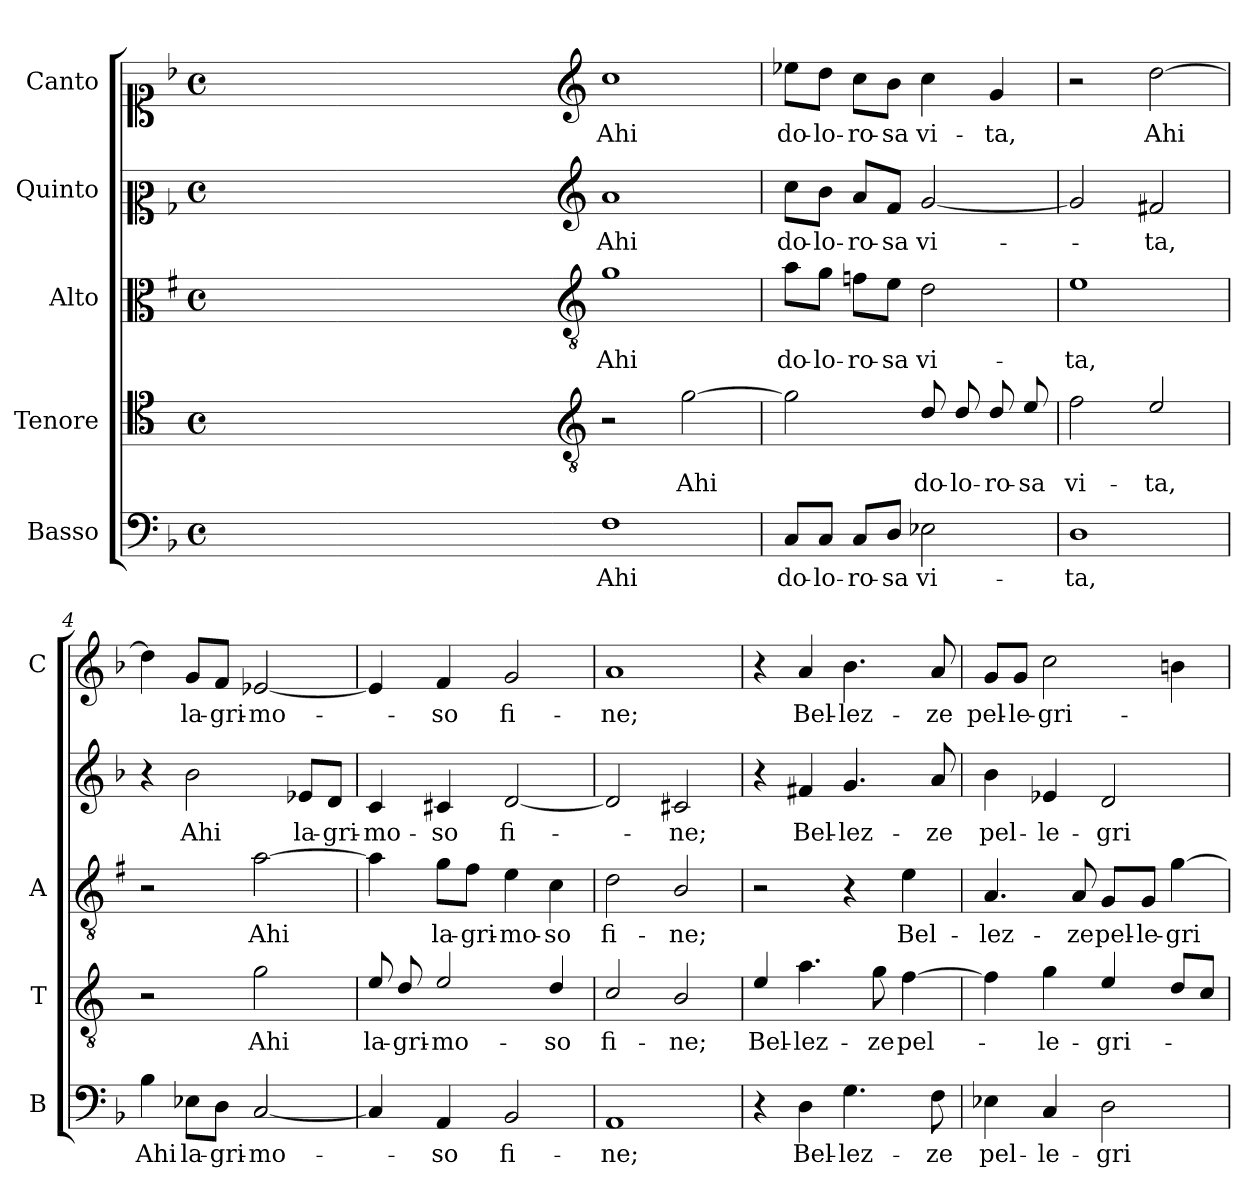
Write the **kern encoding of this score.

**kern	**text	**kern	**text	**kern	**text	**kern	**text	**kern	**text
*part5	*part5	*part4	*part4	*part3	*part3	*part2	*part2	*part1	*part1
*staff5	*staff5	*staff4	*staff4	*staff3	*staff3	*staff2	*staff2	*staff1	*staff1
*I"Basso	*	*I"Tenore	*	*I"Alto	*	*I"Quinto	*	*I"Canto	*
*I'B	*	*I'T	*	*I'A	*	*	*	*I'C	*
*clefF4	*	*clefC4	*	*clefC3	*	*clefC2	*	*clefC1	*
*	*	*ITrd4c7	*	*ITrd1c2	*	*	*	*	*
*k[b-]	*	*k[b-]	*	*k[b-]	*	*k[b-]	*	*k[b-]	*
*F:	*	*F:	*	*F:	*	*F:	*	*F:	*
*M4/4	*	*M4/4	*	*M4/4	*	*M4/4	*	*M4/4	*
*met(c)	*	*met(c)	*	*met(c)	*	*met(c)	*	*met(c)	*
=	=	=	=	=	=	=	=	=	=
1ryy	.	1ryy	.	1ryy	.	1ryy	.	1ryy	.
=1X-	=1X-	=1X-	=1X-	=1X-	=1X-	=1X-	=1X-	=1X-	=1X-
4ryy	.	4ryy	.	4ryy	.	4ryy	.	4ryy	.
4ryy	.	4ryy	.	4ryy	.	4ryy	.	4ryy	.
4ryy	.	4ryy	.	4ryy	.	4ryy	.	4ryy	.
4ryy	.	4ryy	.	4ryy	.	4ryy	.	4ryy	.
=1-	=1-	=1-	=1-	=1-	=1-	=1-	=1-	=1-	=1-
*	*	*clefGv2	*	*clefGv2	*	*clefG2	*	*clefG2	*
!	!LO:LY:b	!	!	!	!LO:LY:b	!	!LO:LY:b	!	!LO:LY:b
1F	Ahi	2r	.	1f	Ahi	1a	Ahi	1cc	Ahi
!	!	!	!LO:LY:b	!	!	!	!	!	!
.	.	[2c\	Ahi	.	.	.	.	.	.
=2	=2	=2	=2	=2	=2	=2	=2	=2	=2
!	!LO:LY:b	!	!	!	!LO:LY:b	!	!LO:LY:b	!	!LO:LY:b
8C/L	do-	2c\]	.	8g\L	do-	8cc\L	do-	8ee-X\L	do-
!	!LO:LY:b	!	!	!	!LO:LY:b	!	!LO:LY:b	!	!LO:LY:b
8C/J	-lo-	.	.	8f\J	-lo-	8b-\J	-lo-	8dd\J	-lo-
!	!LO:LY:b	!	!	!	!LO:LY:b	!	!LO:LY:b	!	!LO:LY:b
8C/L	-ro-	.	.	8e-X\L	-ro-	8a/L	-ro-	8cc\L	-ro-
!	!LO:LY:b	!	!	!	!LO:LY:b	!	!LO:LY:b	!	!LO:LY:b
8D/J	-sa	.	.	8d\J	-sa	8f/J	-sa	8b-\J	-sa
!	!LO:LY:b	!	!LO:LY:b	!	!LO:LY:b	!	!LO:LY:b	!	!LO:LY:b
2E-X\	vi-	8G/	do-	2c\	vi-	[2g/	vi-	4cc\	vi-
!	!	!	!LO:LY:b	!	!	!	!	!	!
.	.	8G/	-lo-	.	.	.	.	.	.
!	!	!	!LO:LY:b	!	!	!	!	!	!LO:LY:b
.	.	8G/	-ro-	.	.	.	.	4g/	-ta,
!	!	!	!LO:LY:b	!	!	!	!	!	!
.	.	8A/	-sa	.	.	.	.	.	.
=3	=3	=3	=3	=3	=3	=3	=3	=3	=3
!	!LO:LY:b	!	!LO:LY:b	!	!LO:LY:b	!	!	!	!
1D	-ta,	2B-\	vi-	1d	-ta,	2g/]	.	2r	.
!	!	!	!LO:LY:b	!	!	!	!LO:LY:b	!	!LO:LY:b
.	.	2A/	-ta,	.	.	2f#X/	-ta,	[2dd\	Ahi
=4	=4	=4	=4	=4	=4	=4	=4	=4	=4
!	!LO:LY:b	!	!	!	!	!	!	!	!
4B-\	Ahi	2r	.	2r	.	4r	.	4dd\]	.
!	!LO:LY:b	!	!	!	!	!	!LO:LY:b	!	!LO:LY:b
8E-X\L	la-	.	.	.	.	2b-\	Ahi	8g/L	la-
!	!LO:LY:b	!	!	!	!	!	!	!	!LO:LY:b
8D\J	-gri-	.	.	.	.	.	.	8f/J	-gri-
!	!LO:LY:b	!	!LO:LY:b	!	!LO:LY:b	!	!	!	!LO:LY:b
[2C/	-mo-	2c\	Ahi	[2g\	Ahi	.	.	[2e-X/	-mo-
!	!	!	!	!	!	!	!LO:LY:b	!	!
.	.	.	.	.	.	8e-X/L	la-	.	.
!	!	!	!	!	!	!	!LO:LY:b	!	!
.	.	.	.	.	.	8d/J	-gri-	.	.
!!LO:LB:g=z
=5	=5	=5	=5	=5	=5	=5	=5	=5	=5
!	!	!	!LO:LY:b	!	!	!	!LO:LY:b	!	!
4C/]	.	8A/	la-	4g\]	.	4c/	-mo-	4e-/]	.
!	!	!	!LO:LY:b	!	!	!	!	!	!
.	.	8G/	-gri-	.	.	.	.	.	.
!	!LO:LY:b	!	!LO:LY:b	!	!LO:LY:b	!	!LO:LY:b	!	!LO:LY:b
4AA/	-so	2A/	-mo-	8f\L	la-	4c#X/	-so	4f/	-so
!	!	!	!	!	!LO:LY:b	!	!	!	!
.	.	.	.	8e\J	-gri-	.	.	.	.
!	!LO:LY:b	!	!	!	!LO:LY:b	!	!LO:LY:b	!	!LO:LY:b
2BB-/	fi-	.	.	4d\	-mo-	[2d/	fi-	2g/	fi-
!	!	!	!LO:LY:b	!	!LO:LY:b	!	!	!	!
.	.	4G/	-so	4B-\	-so	.	.	.	.
=6	=6	=6	=6	=6	=6	=6	=6	=6	=6
!	!LO:LY:b	!	!LO:LY:b	!	!LO:LY:b	!	!	!	!LO:LY:b
1AA	-ne;	2F/	fi-	2c\	fi-	2d/]	.	1a	-ne;
!	!	!	!LO:LY:b	!	!LO:LY:b	!	!LO:LY:b	!	!
.	.	2E/	-ne;	2A/	-ne;	2c#X/	-ne;	.	.
=7	=7	=7	=7	=7	=7	=7	=7	=7	=7
!	!	!	!LO:LY:b	!	!	!	!	!	!
4r	.	4A/	Bel-	2r	.	4r	.	4r	.
!	!LO:LY:b	!	!LO:LY:b	!	!	!	!LO:LY:b	!	!LO:LY:b
4D\	Bel-	4.d\	-lez-	.	.	4f#X/	Bel-	4a/	Bel-
!	!LO:LY:b	!	!	!	!	!	!LO:LY:b	!	!LO:LY:b
4.G\	-lez-	.	.	4r	.	4.g/	-lez-	4.b-\	-lez-
!	!	!	!LO:LY:b	!	!	!	!	!	!
.	.	8c\	-ze	.	.	.	.	.	.
!	!	!	!LO:LY:b	!	!LO:LY:b	!	!	!	!
.	.	[4B-\	pel-	4d\	Bel-	.	.	.	.
!	!LO:LY:b	!	!	!	!	!	!LO:LY:b	!	!LO:LY:b
8F\	-ze	.	.	.	.	8a/	-ze	8a/	-ze
=8	=8	=8	=8	=8	=8	=8	=8	=8	=8
!	!LO:LY:b	!	!	!	!LO:LY:b	!	!LO:LY:b	!	!LO:LY:b
4E-X\	pel-	4B-\]	.	4.G/	-lez-	4b-\	pel-	8g/L	pel-
!	!	!	!	!	!	!	!	!	!LO:LY:b
.	.	.	.	.	.	.	.	8g/J	-le-
!	!LO:LY:b	!	!LO:LY:b	!	!	!	!LO:LY:b	!	!LO:LY:b
4C/	-le-	4c\	-le-	.	.	4e-X/	-le-	2cc\	-gri-
!	!	!	!	!	!LO:LY:b	!	!	!	!
.	.	.	.	8G/	-ze	.	.	.	.
!	!LO:LY:b	!	!LO:LY:b	!	!LO:LY:b	!	!LO:LY:b	!	!
2D\	-gri-	4A/	-gri-	8F/L	pel-	2d/	-gri-	.	.
!	!	!	!	!	!LO:LY:b	!	!	!	!
.	.	.	.	8F/J	-le-	.	.	.	.
!	!	!	!	!	!LO:LY:b	!	!	!	!
.	.	8G/L	.	[4f\	-gri-	.	.	4bn\	.
.	.	8F/J	.	.	.	.	.	.	.
=	=	=	=	=	=	=	=	=	=
*-	*-	*-	*-	*-	*-	*-	*-	*-	*-
